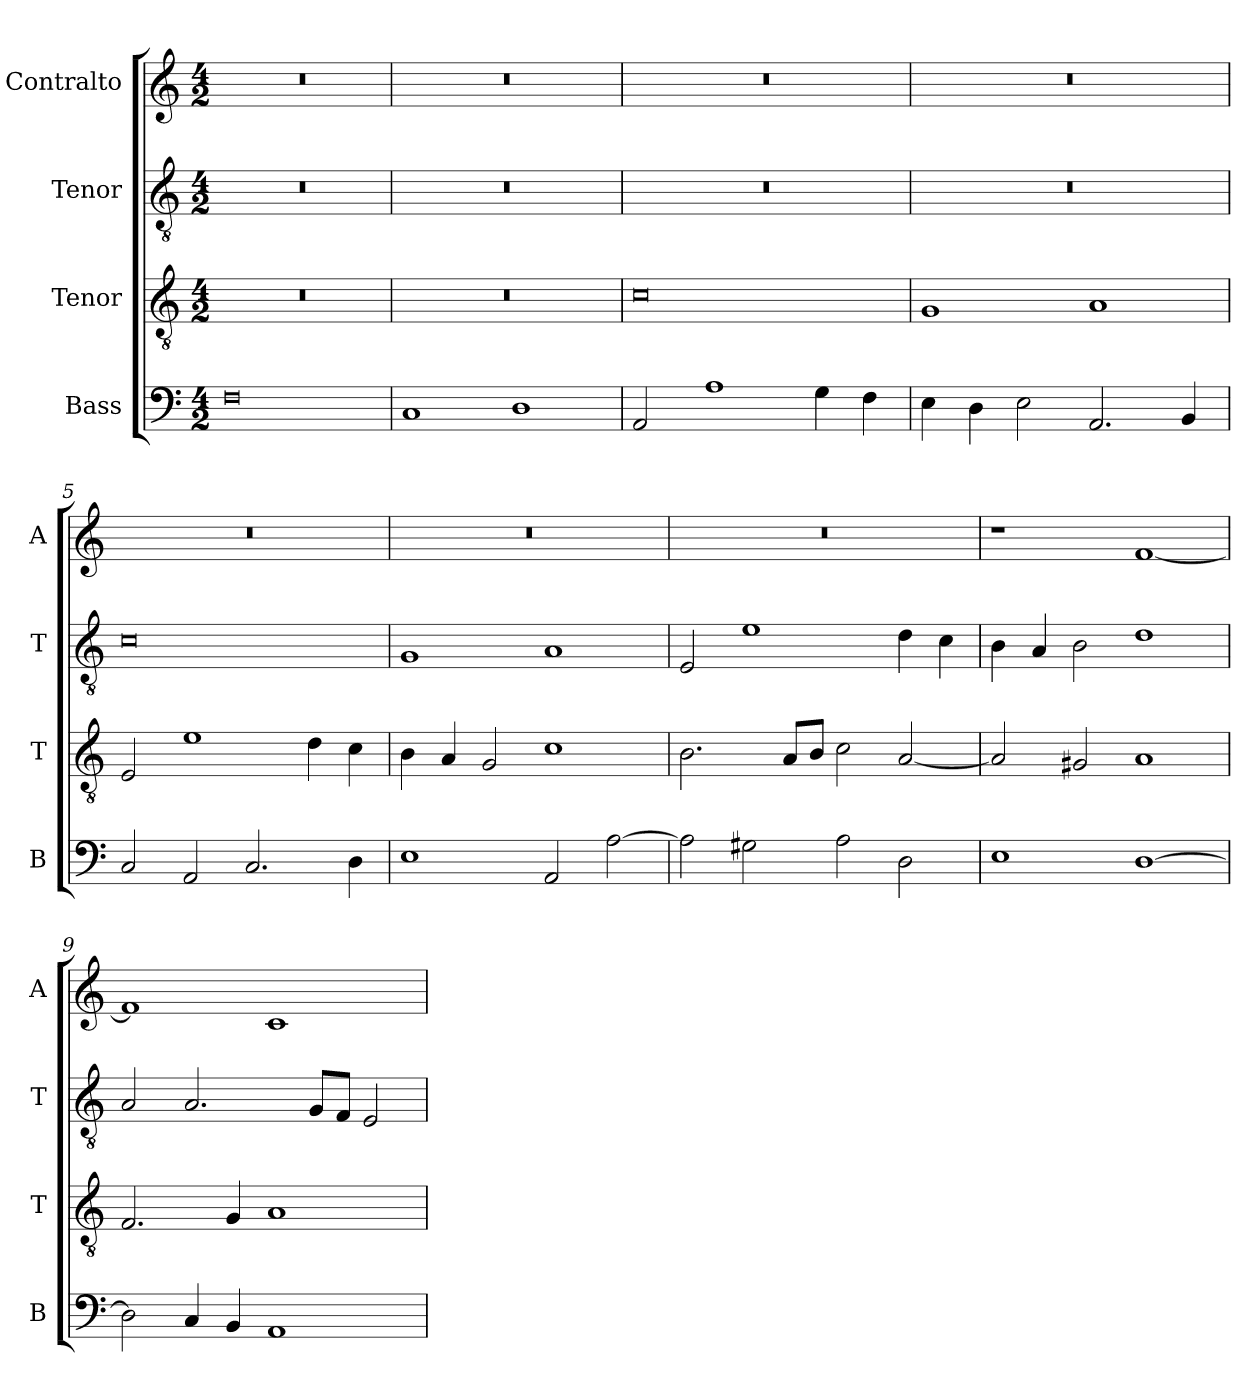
**kern	**kern	**kern	**kern
*part4	*part3	*part2	*part1
*staff4	*staff3	*staff2	*staff1
*I"Bass	*I"Tenor	*I"Tenor	*I"Contralto
*I'B	*I'T	*I'T	*I'A
*clefF4	*clefGv2	*clefGv2	*clefG2
*k[]	*k[]	*k[]	*k[]
*E:phr	*E:phr	*E:phr	*E:phr
*M4/2	*M4/2	*M4/2	*M4/2
=1	=1	=1	=1
0F	0r	0r	0r
=2	=2	=2	=2
1C	0r	0r	0r
1D	.	.	.
=3	=3	=3	=3
2AA	0c	0r	0r
1A	.	.	.
4G	.	.	.
4F	.	.	.
=4	=4	=4	=4
4E	1G	0r	0r
4D	.	.	.
2E	.	.	.
2.AA	1A	.	.
4BB	.	.	.
=5	=5	=5	=5
2C	2E	0c	0r
2AA	1e	.	.
2.C	.	.	.
.	4d	.	.
4D	4c	.	.
=6	=6	=6	=6
1E	4B	1G	0r
.	4A	.	.
.	2G	.	.
2AA	1c	1A	.
[2A	.	.	.
=7	=7	=7	=7
2A]	2.B	2E	0r
2G#X	.	1e	.
.	8A/L	.	.
.	8B/J	.	.
2A	2c	.	.
2D	[2A	4d	.
.	.	4c	.
=8	=8	=8	=8
1E	2A]	4B	1r
.	.	4A	.
.	2G#X	2B	.
[1D	1A	1d	[1f
=9	=9	=9	=9
2D]	2.F	2A	1f]
4C	.	2.A	.
4BB	4G	.	.
1AA	1A	.	1c
.	.	8G/L	.
.	.	8F/J	.
.	.	2E	.
=	=	=	=
*-	*-	*-	*-
